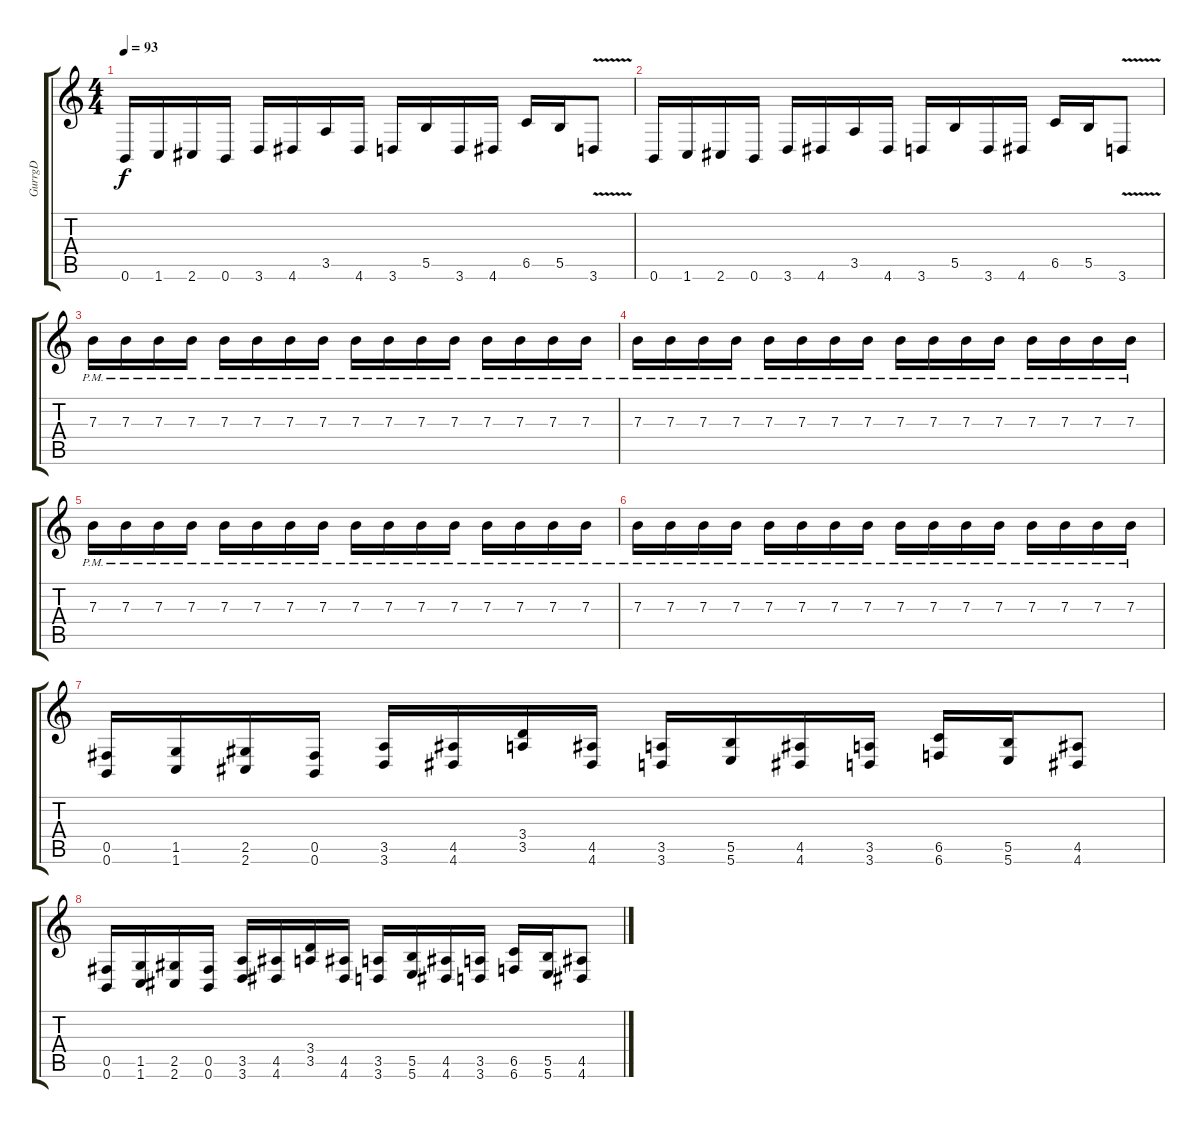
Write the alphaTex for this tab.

\track ("GurrgD" "GurrgD") {instrument overdrivenguitar}
\staff {score tabs}
\tuning (Db4 Ab3 E3 B2 Gb2 B1) {hide}
\ts (4 4)
\tempo 93
\clef g2
\ks c
0.6.16{dy f} 1.6.16 2.6.16 0.6.16 3.6.16 4.6.16 3.5.16 4.6.16 3.6.16 5.5.16 3.6.16 4.6.16 6.5.16 5.5.16 3.6{v}.8 |
0.6.16 1.6.16 2.6.16 0.6.16 3.6.16 4.6.16 3.5.16 4.6.16 3.6.16 5.5.16 3.6.16 4.6.16 6.5.16 5.5.16 3.6{v}.8 |
7.3{pm}.16 7.3{pm}.16 7.3{pm}.16 7.3{pm}.16 7.3{pm}.16 7.3{pm}.16 7.3{pm}.16 7.3{pm}.16 7.3{pm}.16 7.3{pm}.16 7.3{pm}.16 7.3{pm}.16 7.3{pm}.16 7.3{pm}.16 7.3{pm}.16 7.3{pm}.16 |
7.3{pm}.16 7.3{pm}.16 7.3{pm}.16 7.3{pm}.16 7.3{pm}.16 7.3{pm}.16 7.3{pm}.16 7.3{pm}.16 7.3{pm}.16 7.3{pm}.16 7.3{pm}.16 7.3{pm}.16 7.3{pm}.16 7.3{pm}.16 7.3{pm}.16 7.3{pm}.16 |
7.3{pm}.16 7.3{pm}.16 7.3{pm}.16 7.3{pm}.16 7.3{pm}.16 7.3{pm}.16 7.3{pm}.16 7.3{pm}.16 7.3{pm}.16 7.3{pm}.16 7.3{pm}.16 7.3{pm}.16 7.3{pm}.16 7.3{pm}.16 7.3{pm}.16 7.3{pm}.16 |
7.3{pm}.16 7.3{pm}.16 7.3{pm}.16 7.3{pm}.16 7.3{pm}.16 7.3{pm}.16 7.3{pm}.16 7.3{pm}.16 7.3{pm}.16 7.3{pm}.16 7.3{pm}.16 7.3{pm}.16 7.3{pm}.16 7.3{pm}.16 7.3{pm}.16 7.3{pm}.16 |
(0.5 0.6).16 (1.5 1.6).16 (2.5 2.6).16 (0.5 0.6).16 (3.5 3.6).16 (4.5 4.6).16 (3.4 3.5).16 (4.5 4.6).16 (3.5 3.6).16 (5.5 5.6).16 (4.5 4.6).16 (3.5 3.6).16 (6.5 6.6).16 (5.5 5.6).16 (4.5 4.6).8 |
(0.5 0.6).16 (1.5 1.6).16 (2.5 2.6).16 (0.5 0.6).16 (3.5 3.6).16 (4.5 4.6).16 (3.4 3.5).16 (4.5 4.6).16 (3.5 3.6).16 (5.5 5.6).16 (4.5 4.6).16 (3.5 3.6).16 (6.5 6.6).16 (5.5 5.6).16 (4.5 4.6).8
